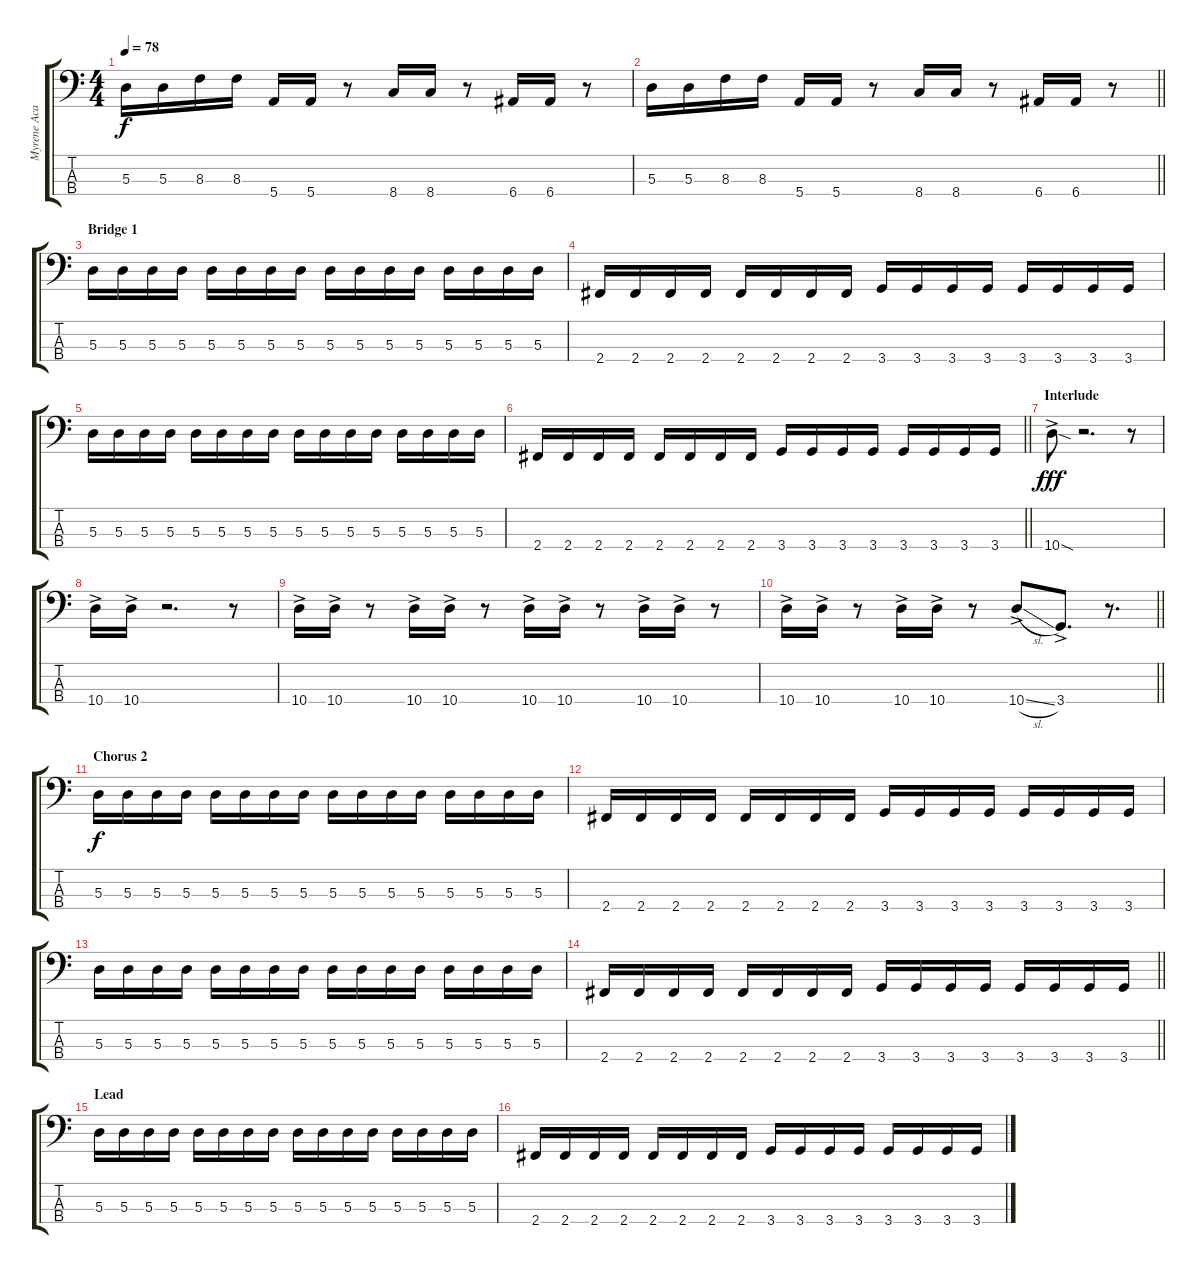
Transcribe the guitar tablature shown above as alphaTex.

\track ("Myrene Academia(Bass)" "Myrene Aca") {instrument electricbassfinger}
\staff {score tabs}
\tuning (G2 D2 A1 E1) {hide}
\ts (4 4)
\tempo 78
\clef f4
\ks c
5.3.16{dy f} 5.3.16 8.3.16 8.3.16 5.4.16 5.4.16 r.8 8.4.16 8.4.16 r.8 6.4.16 6.4.16 r.8 |
\barLineRight lightlight
5.3.16 5.3.16 8.3.16 8.3.16 5.4.16 5.4.16 r.8 8.4.16 8.4.16 r.8 6.4.16 6.4.16 r.8 |
\section ("" "Bridge 1")
5.3.16 5.3.16 5.3.16 5.3.16 5.3.16 5.3.16 5.3.16 5.3.16 5.3.16 5.3.16 5.3.16 5.3.16 5.3.16 5.3.16 5.3.16 5.3.16 |
2.4.16 2.4.16 2.4.16 2.4.16 2.4.16 2.4.16 2.4.16 2.4.16 3.4.16 3.4.16 3.4.16 3.4.16 3.4.16 3.4.16 3.4.16 3.4.16 |
5.3.16 5.3.16 5.3.16 5.3.16 5.3.16 5.3.16 5.3.16 5.3.16 5.3.16 5.3.16 5.3.16 5.3.16 5.3.16 5.3.16 5.3.16 5.3.16 |
\barLineRight lightlight
2.4.16 2.4.16 2.4.16 2.4.16 2.4.16 2.4.16 2.4.16 2.4.16 3.4.16 3.4.16 3.4.16 3.4.16 3.4.16 3.4.16 3.4.16 3.4.16 |
\section ("" "Interlude")
10.4{sod ac}.8{dy fff} r.2{d} r.8 |
10.4{ac}.16 10.4{ac}.16 r.2{d} r.8 |
10.4{ac}.16 10.4{ac}.16 r.8 10.4{ac}.16 10.4{ac}.16 r.8 10.4{ac}.16 10.4{ac}.16 r.8 10.4{ac}.16 10.4{ac}.16 r.8 |
\barLineRight lightlight
10.4{ac}.16 10.4{ac}.16 r.8 10.4{ac}.16 10.4{ac}.16 r.8 10.4{sl ac}.8 3.4{ac}.8{d} r.8{d} |
\section ("" "Chorus 2")
5.3.16{dy f} 5.3.16 5.3.16 5.3.16 5.3.16 5.3.16 5.3.16 5.3.16 5.3.16 5.3.16 5.3.16 5.3.16 5.3.16 5.3.16 5.3.16 5.3.16 |
2.4.16 2.4.16 2.4.16 2.4.16 2.4.16 2.4.16 2.4.16 2.4.16 3.4.16 3.4.16 3.4.16 3.4.16 3.4.16 3.4.16 3.4.16 3.4.16 |
5.3.16 5.3.16 5.3.16 5.3.16 5.3.16 5.3.16 5.3.16 5.3.16 5.3.16 5.3.16 5.3.16 5.3.16 5.3.16 5.3.16 5.3.16 5.3.16 |
\barLineRight lightlight
2.4.16 2.4.16 2.4.16 2.4.16 2.4.16 2.4.16 2.4.16 2.4.16 3.4.16 3.4.16 3.4.16 3.4.16 3.4.16 3.4.16 3.4.16 3.4.16 |
\section ("" "Lead")
5.3.16 5.3.16 5.3.16 5.3.16 5.3.16 5.3.16 5.3.16 5.3.16 5.3.16 5.3.16 5.3.16 5.3.16 5.3.16 5.3.16 5.3.16 5.3.16 |
2.4.16 2.4.16 2.4.16 2.4.16 2.4.16 2.4.16 2.4.16 2.4.16 3.4.16 3.4.16 3.4.16 3.4.16 3.4.16 3.4.16 3.4.16 3.4.16
